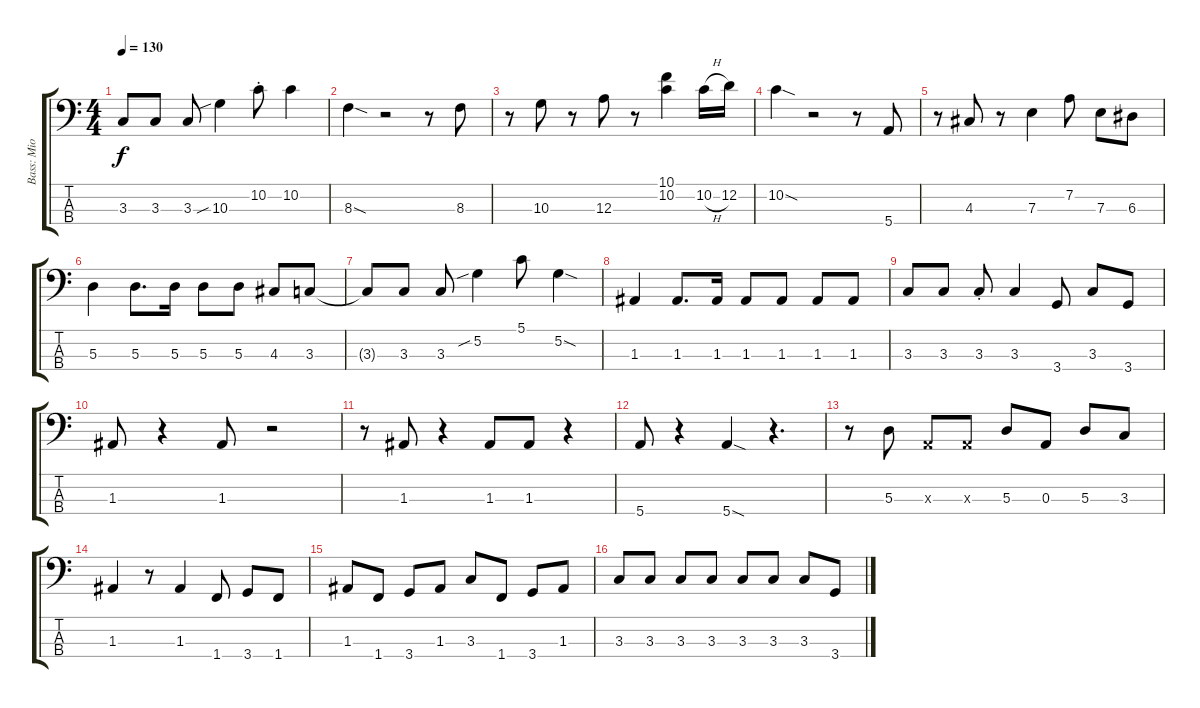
\track ("Bass: Mio Akiyama" "Bass: Mio ") {instrument electricbassfinger}
\staff {score tabs}
\tuning (G2 D2 A1 E1) {hide}
\ts (4 4)
\tempo 130
\clef f4
\ks c
3.3{t}.8{dy f} 3.3.8 3.3.8 10.3{sib}.4 10.2{st}.8 10.2.4 |
8.3{sod}.4 r.2 r.8 8.3.8 |
r.8 10.3.8 r.8 12.3.8 r.8 (10.1 10.2).4 10.2{h}.16 12.2.16 |
10.2{sod}.4 r.2 r.8 5.4.8 |
r.8 4.3.8 r.8 7.3.4 7.2.8 7.3.8 6.3.8 |
5.3.4 5.3.8{d} 5.3.16 5.3.8 5.3.8 4.3.8 3.3.8 |
3.3{t}.8 3.3.8 3.3.8 5.2{sib}.4 5.1.8 5.2{sod}.4 |
1.3.4 1.3.8{d} 1.3.16 1.3.8 1.3.8 1.3.8 1.3.8 |
3.3.8 3.3.8 3.3{st}.8 3.3.4 3.4.8 3.3.8 3.4.8 |
1.3.8 r.4 1.3.8 r.2 |
r.8 1.3.8 r.4 1.3.8 1.3.8 r.4 |
5.4.8 r.4 5.4{sod}.4 r.4{d} |
r.8 5.3.8 0.3{x}.8 0.3{x}.8 5.3.8 0.3.8 5.3.8 3.3.8 |
1.3.4 r.8 1.3.4 1.4.8 3.4.8 1.4.8 |
1.3.8 1.4.8 3.4.8 1.3.8 3.3.8 1.4.8 3.4.8 1.3.8 |
3.3.8 3.3.8 3.3.8 3.3.8 3.3.8 3.3.8 3.3.8 3.4.8
